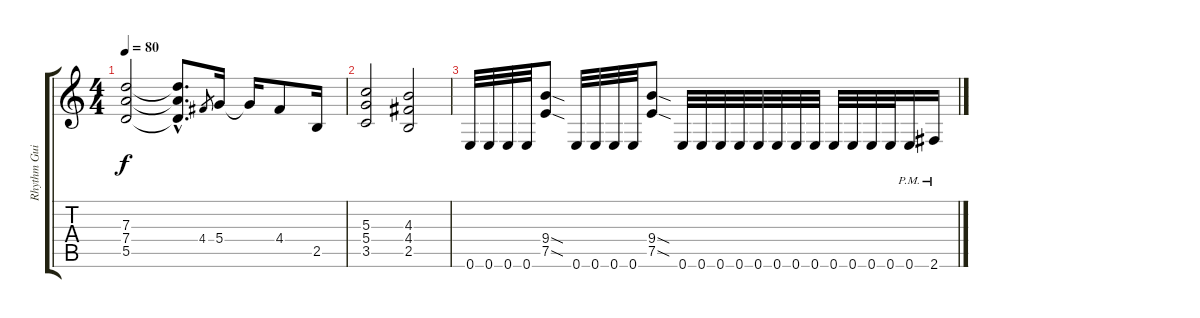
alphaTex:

\track ("Rhythm Guitar 2" "Rhythm Gui") {instrument overdrivenguitar}
\staff {score tabs}
\tuning (E4 B3 G3 D3 A2 E2) {hide}
\ts (4 4)
\tempo 80
\clef g2
\ks c
(7.3 7.4 5.5).2{dy f} (7.3{hac t} 7.4{hac t} 5.5{hac t}).8{d} 4.4.8{gr} 5.4.16 5.4{t}.16 4.4.8 2.5.16 |
(5.3 5.4 3.5).2 (4.3 4.4 2.5).2 |
0.6.32 0.6.32 0.6.32 0.6.32 (9.4{sod} 7.5{sod}).8 0.6.32 0.6.32 0.6.32 0.6.32 (9.4{sod} 7.5{sod}).8 0.6.32 0.6.32 0.6.32 0.6.32 0.6.32 0.6.32 0.6.32 0.6.32 0.6.32 0.6.32 0.6.32 0.6.32 0.6{pm}.16 2.6{pm}.16
